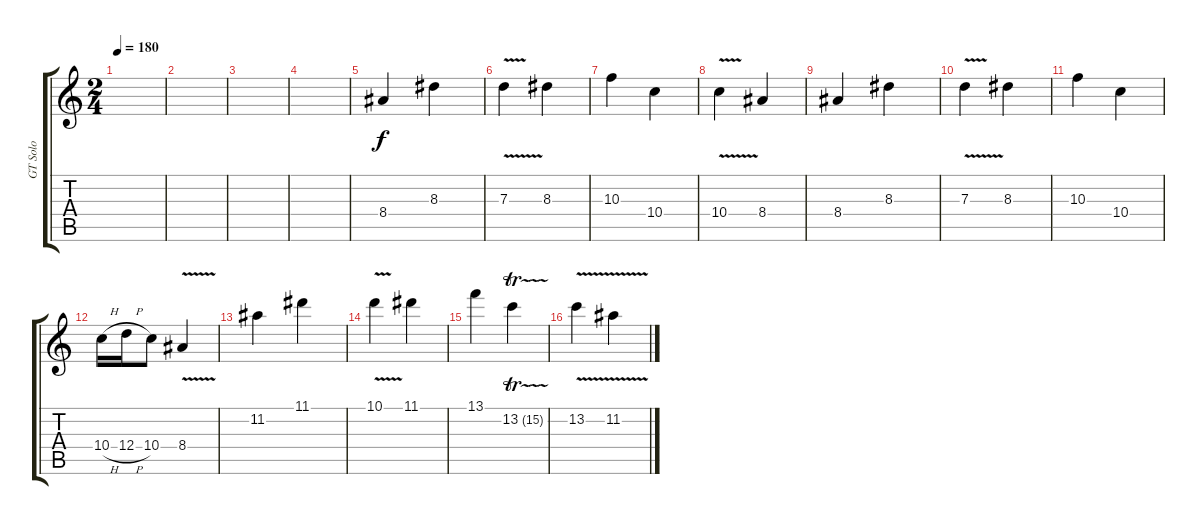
\track ("GT Solo" "GT Solo") {instrument distortionguitar}
\staff {score tabs}
\tuning (E4 B3 G3 D3 A2 E2) {hide}
\ts (2 4)
\tempo 180
\clef g2
\ks c
|
|
|
|
8.4.4 8.3.4 |
7.3{v}.4 8.3.4 |
10.3.4 10.4.4 |
10.4{v}.4 8.4.4 |
8.4.4 8.3.4 |
7.3{v}.4 8.3.4 |
10.3.4 10.4.4 |
10.4{h}.16 12.4{h}.16 10.4.8 8.4{v}.4 |
11.2.4 11.1.4 |
10.1{v}.4 11.1.4 |
13.1.4 13.2{tr (15 16)}.4 |
13.2{v}.4 11.2{v}.4
